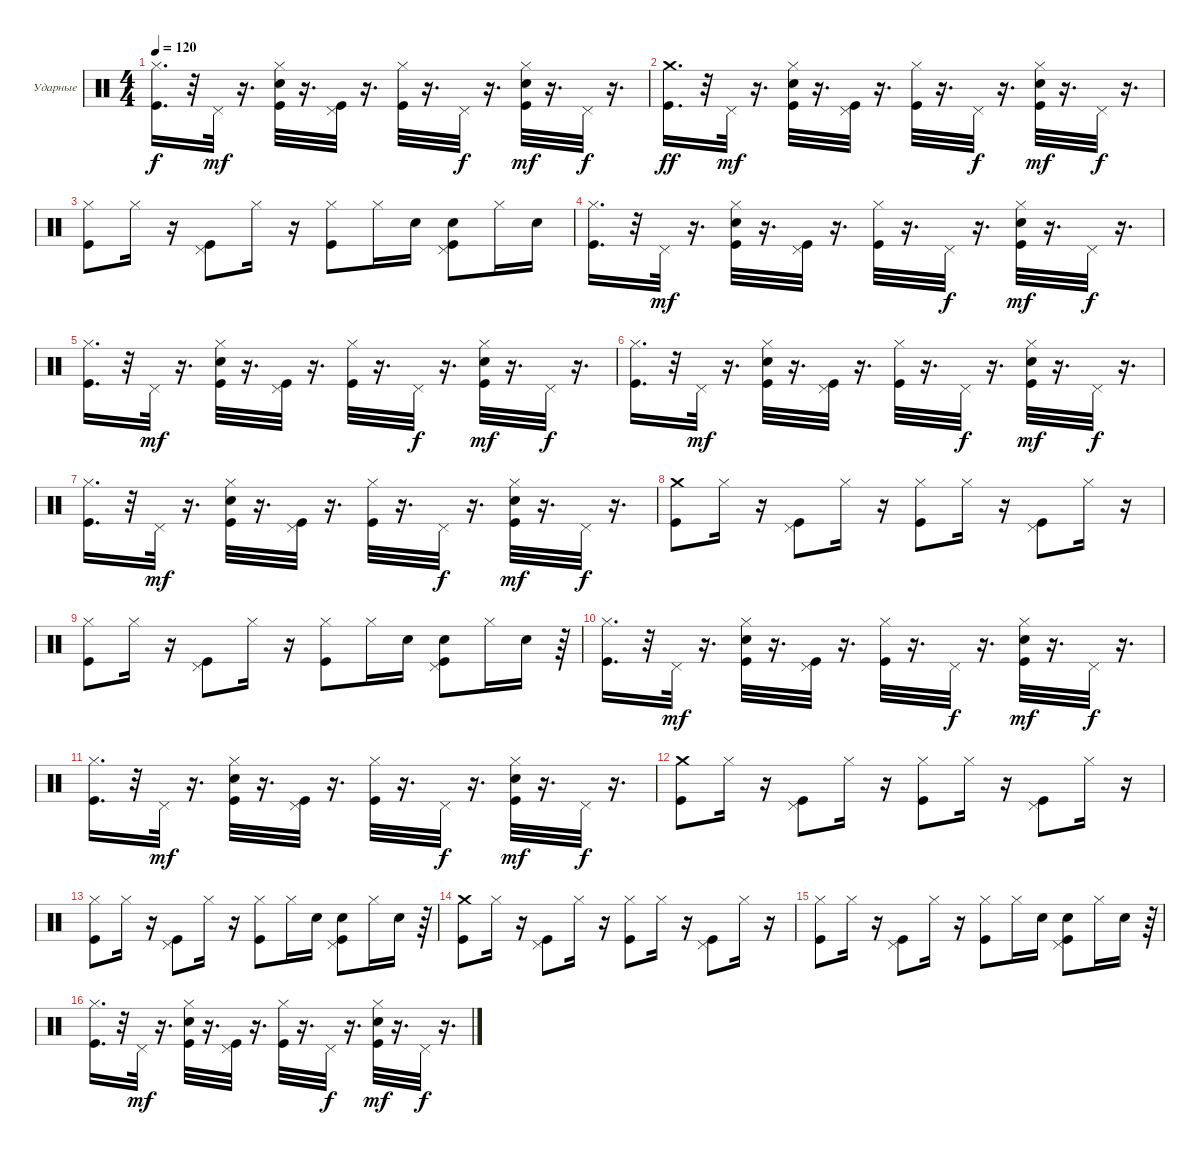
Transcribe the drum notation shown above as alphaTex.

\defaultSystemsLayout 4
\bracketExtendMode groupsimilarinstruments
\firstSystemTrackNameOrientation horizontal
\otherSystemsTrackNameOrientation horizontal
\track ("Геогрий Гурьянов" "Ударные") {instrument percussion}
\staff {score}
\articulation defaults
\ts (4 4)
\tempo 120
\clef neutral
\scale
0.333333
\ks c
("Hi-Hat (closed)" "Kick (hit)").16{d dy f} r.32 "Pedal Hi-Hat (hit)".32{dy mf} r.16{d} ("Hi-Hat (closed)" "Snare (hit) 2" "Kick (hit)").32 r.16{d} ("Pedal Hi-Hat (hit)" "Kick (hit)").32 r.16{d} ("Hi-Hat (closed)" "Kick (hit)").32 r.16{d} "Pedal Hi-Hat (hit)".32{dy f} r.16{d} ("Hi-Hat (closed)" "Snare (hit) 2" "Kick (hit)").32{dy mf} r.16{d} "Pedal Hi-Hat (hit)".32{dy f} r.16{d} |
\scale
0.333333 ("Crash medium (hit)" "Kick (hit)").16{d dy ff} r.32 "Pedal Hi-Hat (hit)".32{dy mf} r.16{d} ("Hi-Hat (closed)" "Snare (hit) 2" "Kick (hit)").32 r.16{d} ("Pedal Hi-Hat (hit)" "Kick (hit)").32 r.16{d} ("Hi-Hat (closed)" "Kick (hit)").32 r.16{d} "Pedal Hi-Hat (hit)".32{dy f} r.16{d} ("Hi-Hat (closed)" "Snare (hit) 2" "Kick (hit)").32{dy mf} r.16{d} "Pedal Hi-Hat (hit)".32{dy f} r.16{d} |
\scale
0.333333 ("Hi-Hat (closed)" "Kick (hit)").8 "Hi-Hat (closed)".16 r.16 ("Pedal Hi-Hat (hit)" "Kick (hit)").8 "Hi-Hat (closed)".16 r.16 ("Hi-Hat (closed)" "Kick (hit)").8 "Hi-Hat (closed)".16 "Snare (hit) 2".16 ("Pedal Hi-Hat (hit)" "Snare (hit) 2" "Kick (hit)").8 "Hi-Hat (closed)".16 "Snare (hit) 2".16 |
\scale
0.333333 ("Hi-Hat (closed)" "Kick (hit)").16{d} r.32 "Pedal Hi-Hat (hit)".32{dy mf} r.16{d} ("Hi-Hat (closed)" "Snare (hit) 2" "Kick (hit)").32 r.16{d} ("Pedal Hi-Hat (hit)" "Kick (hit)").32 r.16{d} ("Hi-Hat (closed)" "Kick (hit)").32 r.16{d} "Pedal Hi-Hat (hit)".32{dy f} r.16{d} ("Hi-Hat (closed)" "Snare (hit) 2" "Kick (hit)").32{dy mf} r.16{d} "Pedal Hi-Hat (hit)".32{dy f} r.16{d} |
\scale
0.333333 ("Hi-Hat (closed)" "Kick (hit)").16{d} r.32 "Pedal Hi-Hat (hit)".32{dy mf} r.16{d} ("Hi-Hat (closed)" "Snare (hit) 2" "Kick (hit)").32 r.16{d} ("Pedal Hi-Hat (hit)" "Kick (hit)").32 r.16{d} ("Hi-Hat (closed)" "Kick (hit)").32 r.16{d} "Pedal Hi-Hat (hit)".32{dy f} r.16{d} ("Hi-Hat (closed)" "Snare (hit) 2" "Kick (hit)").32{dy mf} r.16{d} "Pedal Hi-Hat (hit)".32{dy f} r.16{d} |
\scale
0.333333 ("Hi-Hat (closed)" "Kick (hit)").16{d} r.32 "Pedal Hi-Hat (hit)".32{dy mf} r.16{d} ("Hi-Hat (closed)" "Snare (hit) 2" "Kick (hit)").32 r.16{d} ("Pedal Hi-Hat (hit)" "Kick (hit)").32 r.16{d} ("Hi-Hat (closed)" "Kick (hit)").32 r.16{d} "Pedal Hi-Hat (hit)".32{dy f} r.16{d} ("Hi-Hat (closed)" "Snare (hit) 2" "Kick (hit)").32{dy mf} r.16{d} "Pedal Hi-Hat (hit)".32{dy f} r.16{d} |
\scale
0.333333 ("Hi-Hat (closed)" "Kick (hit)").16{d} r.32 "Pedal Hi-Hat (hit)".32{dy mf} r.16{d} ("Hi-Hat (closed)" "Snare (hit) 2" "Kick (hit)").32 r.16{d} ("Pedal Hi-Hat (hit)" "Kick (hit)").32 r.16{d} ("Hi-Hat (closed)" "Kick (hit)").32 r.16{d} "Pedal Hi-Hat (hit)".32{dy f} r.16{d} ("Hi-Hat (closed)" "Snare (hit) 2" "Kick (hit)").32{dy mf} r.16{d} "Pedal Hi-Hat (hit)".32{dy f} r.16{d} |
\scale
0.333333 ("Crash medium (hit)" "Kick (hit)").8 "Hi-Hat (closed)".16 r.16 ("Pedal Hi-Hat (hit)" "Kick (hit)").8 "Hi-Hat (closed)".16 r.16 ("Hi-Hat (closed)" "Kick (hit)").8 "Hi-Hat (closed)".16 r.16 ("Pedal Hi-Hat (hit)" "Kick (hit)").8 "Hi-Hat (closed)".16 r.16 |
\scale
0.333333 ("Hi-Hat (closed)" "Kick (hit)").8 "Hi-Hat (closed)".16 r.16 ("Pedal Hi-Hat (hit)" "Kick (hit)").8 "Hi-Hat (closed)".16 r.16 ("Hi-Hat (closed)" "Kick (hit)").8 "Hi-Hat (closed)".16 "Snare (hit) 2".16 ("Pedal Hi-Hat (hit)" "Snare (hit) 2" "Kick (hit)").8 "Hi-Hat (closed)".16 "Snare (hit) 2".16 r.64 |
\scale
0.333333 ("Hi-Hat (closed)" "Kick (hit)").16{d} r.32 "Pedal Hi-Hat (hit)".32{dy mf} r.16{d} ("Hi-Hat (closed)" "Snare (hit) 2" "Kick (hit)").32 r.16{d} ("Pedal Hi-Hat (hit)" "Kick (hit)").32 r.16{d} ("Hi-Hat (closed)" "Kick (hit)").32 r.16{d} "Pedal Hi-Hat (hit)".32{dy f} r.16{d} ("Hi-Hat (closed)" "Snare (hit) 2" "Kick (hit)").32{dy mf} r.16{d} "Pedal Hi-Hat (hit)".32{dy f} r.16{d} |
\scale
0.333333 ("Hi-Hat (closed)" "Kick (hit)").16{d} r.32 "Pedal Hi-Hat (hit)".32{dy mf} r.16{d} ("Hi-Hat (closed)" "Snare (hit) 2" "Kick (hit)").32 r.16{d} ("Pedal Hi-Hat (hit)" "Kick (hit)").32 r.16{d} ("Hi-Hat (closed)" "Kick (hit)").32 r.16{d} "Pedal Hi-Hat (hit)".32{dy f} r.16{d} ("Hi-Hat (closed)" "Snare (hit) 2" "Kick (hit)").32{dy mf} r.16{d} "Pedal Hi-Hat (hit)".32{dy f} r.16{d} |
\scale
0.333333 ("Crash medium (hit)" "Kick (hit)").8 "Hi-Hat (closed)".16 r.16 ("Pedal Hi-Hat (hit)" "Kick (hit)").8 "Hi-Hat (closed)".16 r.16 ("Hi-Hat (closed)" "Kick (hit)").8 "Hi-Hat (closed)".16 r.16 ("Pedal Hi-Hat (hit)" "Kick (hit)").8 "Hi-Hat (closed)".16 r.16 |
\scale
0.333333 ("Hi-Hat (closed)" "Kick (hit)").8 "Hi-Hat (closed)".16 r.16 ("Pedal Hi-Hat (hit)" "Kick (hit)").8 "Hi-Hat (closed)".16 r.16 ("Hi-Hat (closed)" "Kick (hit)").8 "Hi-Hat (closed)".16 "Snare (hit) 2".16 ("Pedal Hi-Hat (hit)" "Snare (hit) 2" "Kick (hit)").8 "Hi-Hat (closed)".16 "Snare (hit) 2".16 r.64 |
\scale
0.333333 ("Crash medium (hit)" "Kick (hit)").8 "Hi-Hat (closed)".16 r.16 ("Pedal Hi-Hat (hit)" "Kick (hit)").8 "Hi-Hat (closed)".16 r.16 ("Hi-Hat (closed)" "Kick (hit)").8 "Hi-Hat (closed)".16 r.16 ("Pedal Hi-Hat (hit)" "Kick (hit)").8 "Hi-Hat (closed)".16 r.16 |
\scale
0.333333 ("Hi-Hat (closed)" "Kick (hit)").8 "Hi-Hat (closed)".16 r.16 ("Pedal Hi-Hat (hit)" "Kick (hit)").8 "Hi-Hat (closed)".16 r.16 ("Hi-Hat (closed)" "Kick (hit)").8 "Hi-Hat (closed)".16 "Snare (hit) 2".16 ("Pedal Hi-Hat (hit)" "Snare (hit) 2" "Kick (hit)").8 "Hi-Hat (closed)".16 "Snare (hit) 2".16 r.64 |
\scale
0.333333 ("Hi-Hat (closed)" "Kick (hit)").16{d} r.32 "Pedal Hi-Hat (hit)".32{dy mf} r.16{d} ("Hi-Hat (closed)" "Snare (hit) 2" "Kick (hit)").32 r.16{d} ("Pedal Hi-Hat (hit)" "Kick (hit)").32 r.16{d} ("Hi-Hat (closed)" "Kick (hit)").32 r.16{d} "Pedal Hi-Hat (hit)".32{dy f} r.16{d} ("Hi-Hat (closed)" "Snare (hit) 2" "Kick (hit)").32{dy mf} r.16{d} "Pedal Hi-Hat (hit)".32{dy f} r.16{d}
